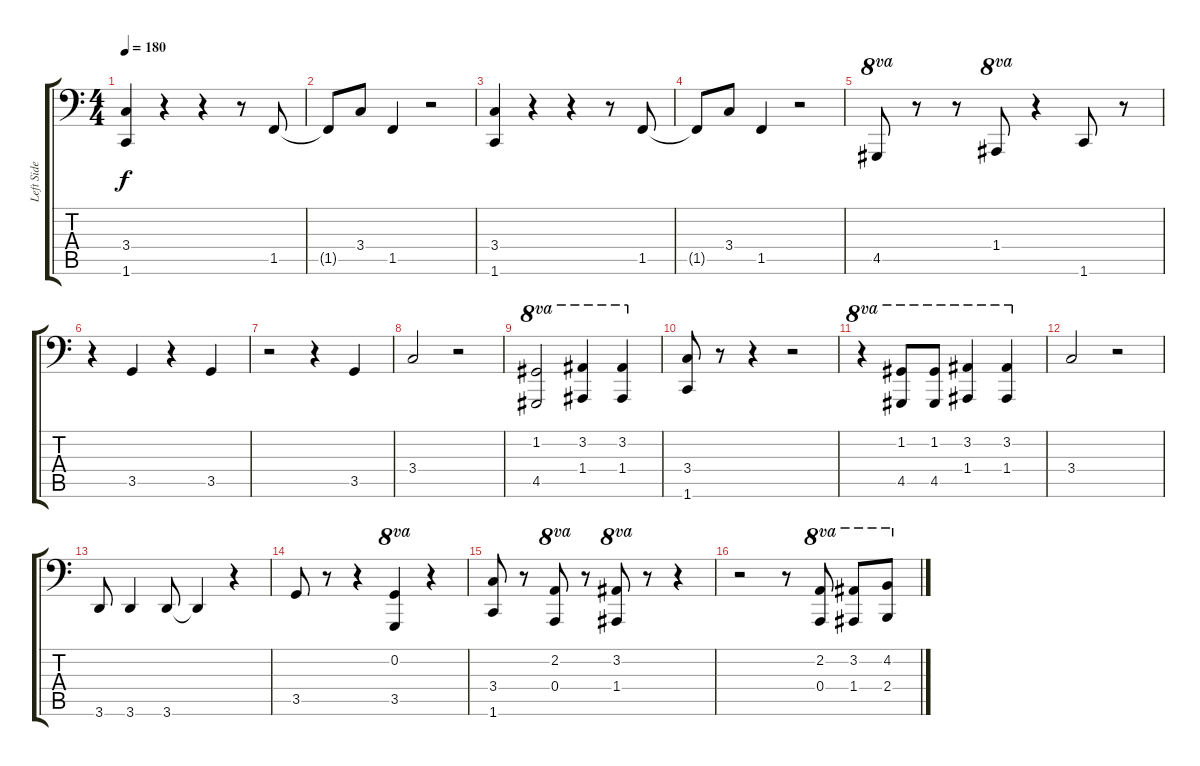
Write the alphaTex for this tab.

\track ("Left Side (L. H. Piano)" "Left Side ") {instrument acousticguitarsteel}
\staff {score tabs}
\tuning (C3 G2 D2 A1 E1 B0) {hide}
\ts (4 4)
\tempo 180
\clef f4
\ks c
(3.4 1.6).4{dy f} r.4 r.4 r.8 1.5.8 |
1.5{t}.8 3.4.8 1.5.4 r.2 |
(3.4 1.6).4 r.4 r.4 r.8 1.5.8 |
1.5{t}.8 3.4.8 1.5.4 r.2 |
4.5.8{ot 8va} r.8 r.8 1.4.8{ot 8va} r.4 1.6.8 r.8 |
r.4 3.5.4 r.4 3.5.4 |
r.2 r.4 3.5.4 |
3.4.2 r.2 |
(1.2 4.5).2{ot 8va} (3.2 1.4).4{ot 8va} (3.2 1.4).4{ot 8va} |
(3.4 1.6).8 r.8 r.4 r.2 |
r.4{ot 8va} (1.2 4.5).8{ot 8va} (1.2 4.5).8{ot 8va} (3.2 1.4).4{ot 8va} (3.2 1.4).4{ot 8va} |
3.4.2 r.2 |
3.6.8 3.6.4 3.6.8 3.6{t}.4 r.4 |
3.5.8 r.8 r.4 (0.2 3.5).4{ot 8va} r.4 |
(3.4 1.6).8 r.8 (2.2 0.4).8{ot 8va} r.8 (3.2 1.4).8{ot 8va} r.8 r.4 |
r.2 r.8 (2.2 0.4).8{ot 8va} (3.2 1.4).8{ot 8va} (4.2 2.4).8{ot 8va}
